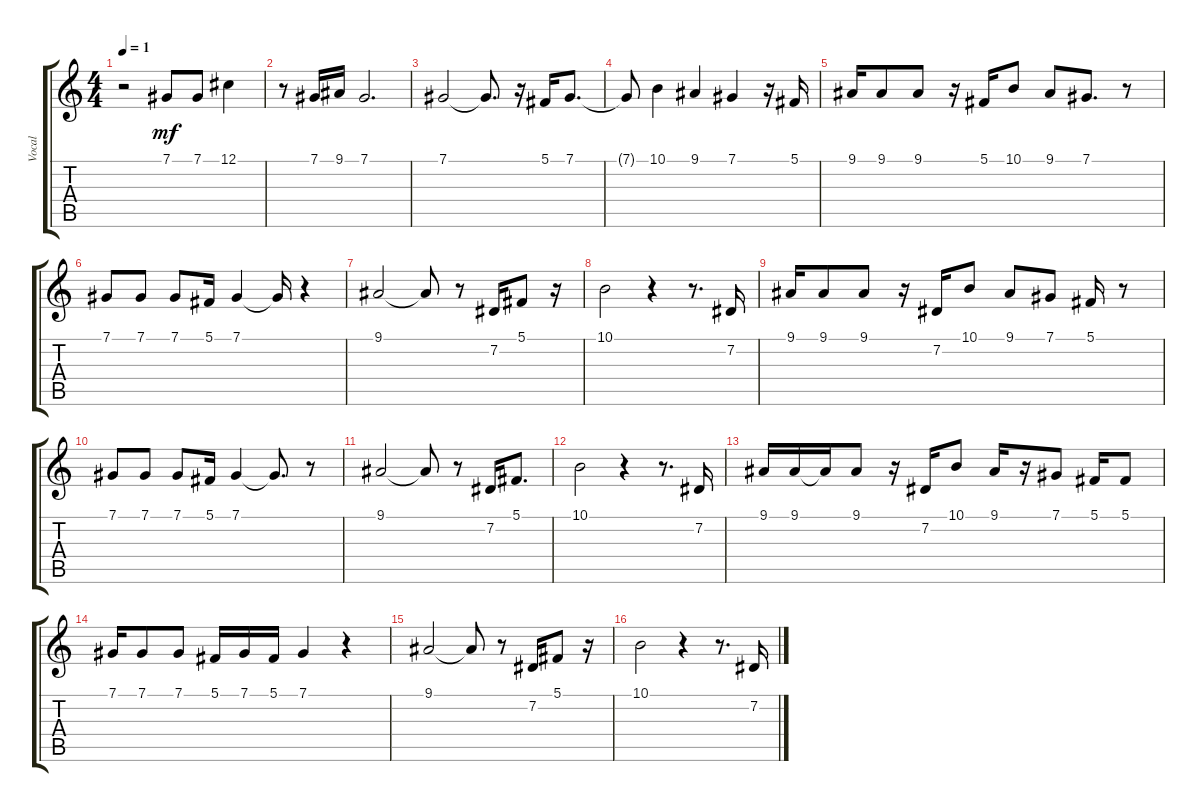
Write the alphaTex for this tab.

\track ("Vocal" "Vocal") {instrument lead6voice}
\staff {score tabs}
\tuning (Db4 Ab3 Gb3 Db3 Ab2 Db2) {hide}
\ts (4 4)
\tempo 1
\clef g2
\ks c
r.2{dy mf} 7.1.8 7.1.8 12.1.4 |
r.8 7.1.16 9.1.16 7.1.2{d} |
7.1.2 7.1{t}.8{d} r.16 5.1.16 7.1.8{d} |
7.1{t}.8 10.1.4 9.1.4 7.1.4 r.16 5.1.16 |
9.1.16 9.1.8 9.1.8 r.16 5.1.16 10.1.8 9.1.8 7.1.8{d} r.8 |
7.1.8 7.1.8 7.1.8 5.1.16 7.1.4 7.1{t}.16 r.4 |
9.1.2 9.1{t}.8 r.8 7.2.16 5.1.8 r.16 |
10.1.2 r.4 r.8{d} 7.2.16 |
9.1.16 9.1.8 9.1.8 r.16 7.2.16 10.1.8 9.1.8 7.1.8 5.1.16 r.8 |
7.1.8 7.1.8 7.1.8 5.1.16 7.1.4 7.1{t}.8{d} r.8 |
9.1.2 9.1{t}.8 r.8 7.2.16 5.1.8{d} |
10.1.2 r.4 r.8{d} 7.2.16 |
9.1.16 9.1.16 9.1{t}.16 9.1.8 r.16 7.2.16 10.1.8 9.1.16 r.16 7.1.8 5.1.16 5.1.8 |
7.1.16 7.1.8 7.1.8 5.1.16 7.1.16 5.1.16 7.1.4 r.4 |
9.1.2 9.1{t}.8 r.8 7.2.16 5.1.8 r.16 |
10.1.2 r.4 r.8{d} 7.2.16
